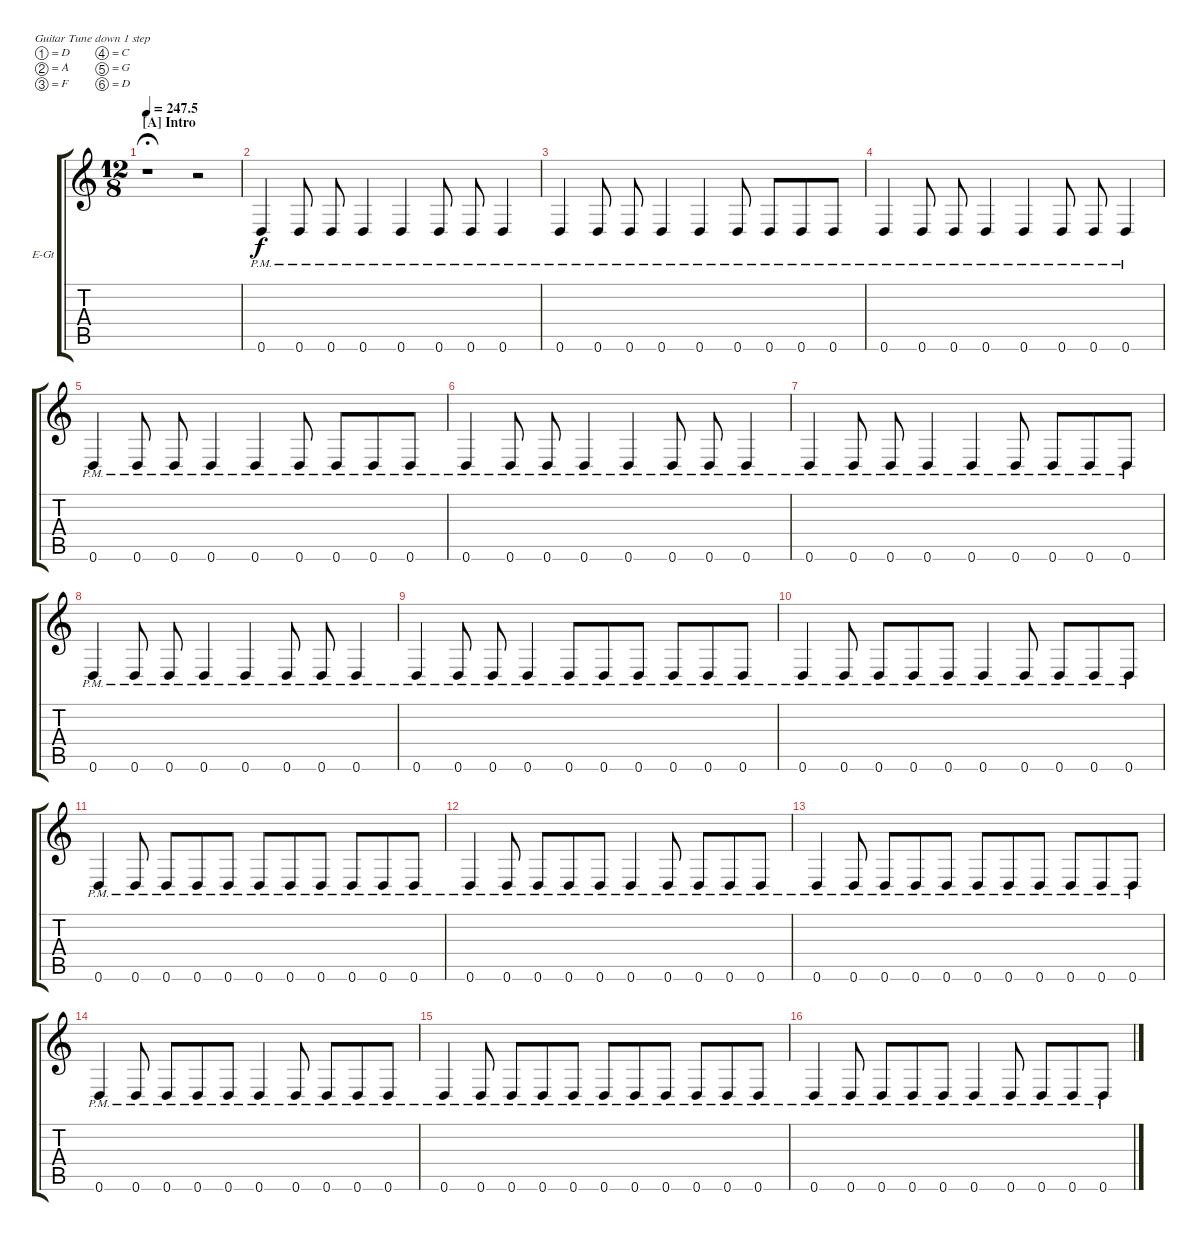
\bracketExtendMode groupsimilarinstruments
\firstSystemTrackNameOrientation horizontal
\otherSystemsTrackNameOrientation horizontal
\track ("Distortion Guitar" "E-Gt") {instrument acousticgrandpiano}
\staff {score tabs}
\tuning (D4 A3 F3 C3 G2 D2)
\displaytranspose 12
\ts (12 8)
\section ("A" "Intro")
\tempo
247.5
\accidentals auto
\clef g2
\ottava regular
\simile none
\ks aminor
r.1{dy f fermata (medium 1) instrument acousticgrandpiano} r.2 |
0.6{pm}.4 0.6{pm}.8 0.6{pm}.8 0.6{pm}.4 0.6{pm}.4 0.6{pm}.8 0.6{pm}.8 0.6{pm}.4 |
0.6{pm}.4 0.6{pm}.8 0.6{pm}.8 0.6{pm}.4 0.6{pm}.4 0.6{pm}.8 0.6{pm}.8 0.6{pm}.8 0.6{pm}.8 |
0.6{pm}.4 0.6{pm}.8 0.6{pm}.8 0.6{pm}.4 0.6{pm}.4 0.6{pm}.8 0.6{pm}.8 0.6{pm}.4 |
0.6{pm}.4 0.6{pm}.8 0.6{pm}.8 0.6{pm}.4 0.6{pm}.4 0.6{pm}.8 0.6{pm}.8 0.6{pm}.8 0.6{pm}.8 |
0.6{pm}.4 0.6{pm}.8 0.6{pm}.8 0.6{pm}.4 0.6{pm}.4 0.6{pm}.8 0.6{pm}.8 0.6{pm}.4 |
0.6{pm}.4 0.6{pm}.8 0.6{pm}.8 0.6{pm}.4 0.6{pm}.4 0.6{pm}.8 0.6{pm}.8 0.6{pm}.8 0.6{pm}.8 |
0.6{pm}.4 0.6{pm}.8 0.6{pm}.8 0.6{pm}.4 0.6{pm}.4 0.6{pm}.8 0.6{pm}.8 0.6{pm}.4 |
0.6{pm}.4 0.6{pm}.8 0.6{pm}.8 0.6{pm}.4 0.6{pm}.8 0.6{pm}.8 0.6{pm}.8 0.6{pm}.8 0.6{pm}.8 0.6{pm}.8 |
0.6{pm}.4 0.6{pm}.8 0.6{pm}.8 0.6{pm}.8 0.6{pm}.8 0.6{pm}.4 0.6{pm}.8 0.6{pm}.8 0.6{pm}.8 0.6{pm}.8 |
0.6{pm}.4 0.6{pm}.8 0.6{pm}.8 0.6{pm}.8 0.6{pm}.8 0.6{pm}.8 0.6{pm}.8 0.6{pm}.8 0.6{pm}.8 0.6{pm}.8 0.6{pm}.8 |
0.6{pm}.4 0.6{pm}.8 0.6{pm}.8 0.6{pm}.8 0.6{pm}.8 0.6{pm}.4 0.6{pm}.8 0.6{pm}.8 0.6{pm}.8 0.6{pm}.8 |
0.6{pm}.4 0.6{pm}.8 0.6{pm}.8 0.6{pm}.8 0.6{pm}.8 0.6{pm}.8 0.6{pm}.8 0.6{pm}.8 0.6{pm}.8 0.6{pm}.8 0.6{pm}.8 |
0.6{pm}.4 0.6{pm}.8 0.6{pm}.8 0.6{pm}.8 0.6{pm}.8 0.6{pm}.4 0.6{pm}.8 0.6{pm}.8 0.6{pm}.8 0.6{pm}.8 |
0.6{pm}.4 0.6{pm}.8 0.6{pm}.8 0.6{pm}.8 0.6{pm}.8 0.6{pm}.8 0.6{pm}.8 0.6{pm}.8 0.6{pm}.8 0.6{pm}.8 0.6{pm}.8 |
0.6{pm}.4 0.6{pm}.8 0.6{pm}.8 0.6{pm}.8 0.6{pm}.8 0.6{pm}.4 0.6{pm}.8 0.6{pm}.8 0.6{pm}.8 0.6{pm}.8
